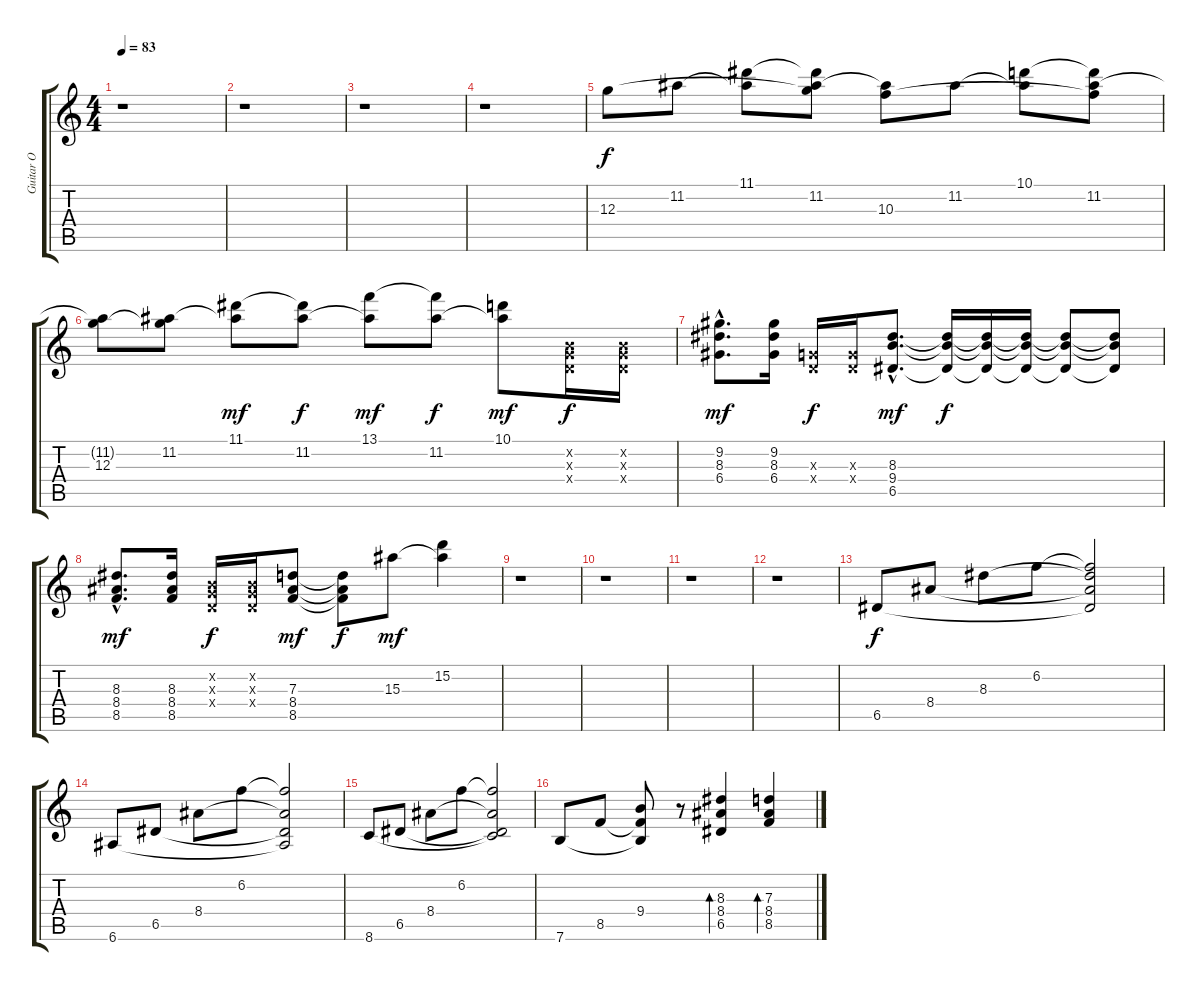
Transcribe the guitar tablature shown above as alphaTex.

\track ("Guitar O" "Guitar O") {instrument acousticguitarsteel}
\staff {score tabs}
\tuning (E4 B3 G3 D3 A2 E2) {hide}
\ts (4 4)
\tempo 83
\clef g2
\ks c
r.1{dy f} |
r.1 |
r.1 |
r.1 |
12.3.8{volume 9 instrument overdrivenguitar} 11.2.8 (11.1 11.2{t}).8 (11.1{t} 11.2 12.3{t}).8 (11.2{t} 10.3).8 11.2.8 (10.1 11.2{t}).8 (10.1{t} 11.2 10.3{t}).8 |
(11.2{t} 12.3).8 (11.2 12.3{t}).8 (11.1 11.2{t}).8{dy mf} (11.1{t} 11.2).8{dy f} (13.1 11.2{t}).8{dy mf} (13.1{t} 11.2).8{dy f} (10.1 11.2{t}).8{dy mf} (0.2{x} 0.3{x} 0.4{x}).16{dy f} (0.2{x} 0.3{x} 0.4{x}).16 |
(9.2{hac} 8.3{hac} 6.4{hac}).8{d dy mf} (9.2 8.3 6.4).16 (0.3{x} 0.4{x}).16{dy f} (0.3{x} 0.4{x}).16 (8.3{hac} 9.4{hac} 6.5{hac}).8{d dy mf} (8.3{t} 9.4{t} 6.5{t}).16{dy f} (8.3{t} 9.4{t} 6.5{t}).16 (8.3{t} 9.4{t} 6.5{t}).16 (8.3{t} 9.4{t} 6.5{t}).8 (8.3{t} 9.4{t} 6.5{t}).8 |
(8.3{hac} 8.4{hac} 8.5{hac}).8{d dy mf} (8.3 8.4 8.5).16 (0.2{x} 0.3{x} 0.4{x}).16{dy f} (0.2{x} 0.3{x} 0.4{x}).16 (7.3 8.4 8.5).8{dy mf} (7.3{t} 8.4{t} 8.5{t}).8{dy f} 15.3.8{dy mf} (15.2 15.3{t}).4 |
r.1 |
r.1 |
r.1 |
r.1 |
6.5.8{dy f volume 9 instrument acousticguitarsteel} 8.4.8 8.3.8 6.2.8 (6.2{t} 8.3{t} 8.4{t} 6.5{t}).2 |
6.6.8 6.5.8 8.4.8 6.2.8 (6.2{t} 8.4{t} 6.5{t} 6.6{t}).2 |
8.6.8 6.5.8 8.4.8 6.2.8 (6.2{t} 8.4{t} 6.5{t} 8.6{t}).2 |
7.6.8 8.5.8 (9.4 8.5{t} 7.6{t}).8 r.8 (8.3 8.4 6.5).4{bd 120} (7.3 8.4 8.5).4{bd 120}
